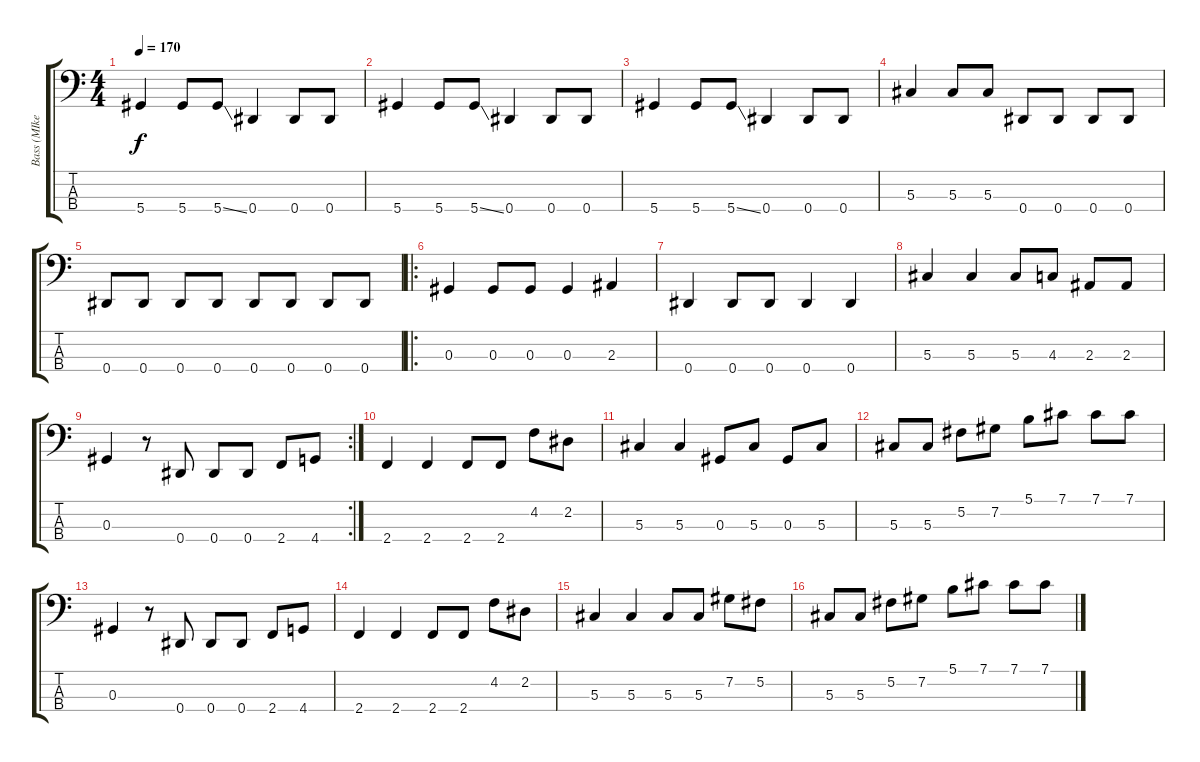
\track ("Bass (MIke Dirnt)" "Bass (MIke") {instrument electricbasspick}
\staff {score tabs}
\tuning (Gb2 Db2 Ab1 Eb1) {hide}
\ts (4 4)
\tempo 170
\clef f4
\ks c
5.4.4{dy f instrument electricbasspick} 5.4.8 5.4{ss}.8 0.4.4 0.4.8 0.4.8 |
5.4.4 5.4.8 5.4{ss}.8 0.4.4 0.4.8 0.4.8 |
5.4.4 5.4.8 5.4{ss}.8 0.4.4 0.4.8 0.4.8 |
5.3.4 5.3.8 5.3.8 0.4.8 0.4.8 0.4.8 0.4.8 |
0.4.8 0.4.8 0.4.8 0.4.8 0.4.8 0.4.8 0.4.8 0.4.8 |
\ro
0.3.4 0.3.8 0.3.8 0.3.4 2.3.4 |
0.4.4 0.4.8 0.4.8 0.4.4 0.4.4 |
5.3.4 5.3.4 5.3.8 4.3.8 2.3.8 2.3.8 |
\rc 2
0.3.4 r.8 0.4.8 0.4.8 0.4.8 2.4.8 4.4.8 |
2.4.4 2.4.4 2.4.8 2.4.8 4.2.8 2.2.8 |
5.3.4 5.3.4 0.3.8 5.3.8 0.3.8 5.3.8 |
5.3.8 5.3.8 5.2.8 7.2.8 5.1.8 7.1.8 7.1.8 7.1.8 |
0.3.4 r.8 0.4.8 0.4.8 0.4.8 2.4.8 4.4.8 |
2.4.4 2.4.4 2.4.8 2.4.8 4.2.8 2.2.8 |
5.3.4 5.3.4 5.3.8 5.3.8 7.2.8 5.2.8 |
5.3.8 5.3.8 5.2.8 7.2.8 5.1.8 7.1.8 7.1.8 7.1.8
